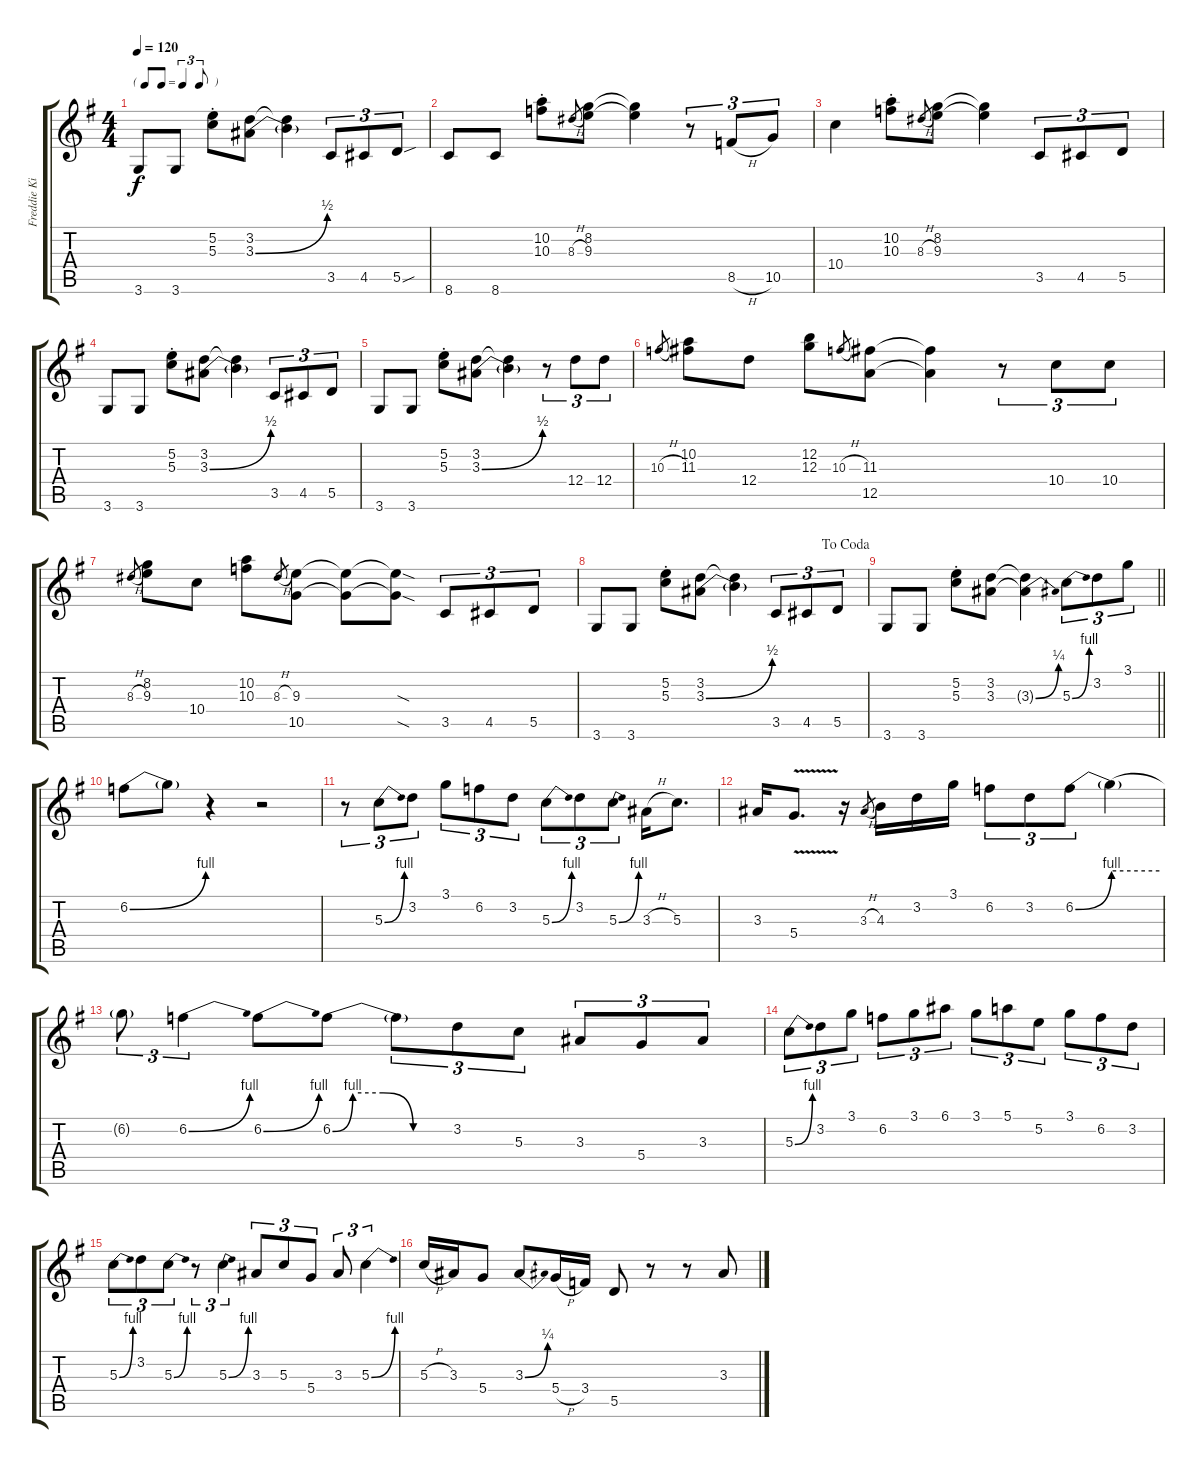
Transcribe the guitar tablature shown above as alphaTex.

\track ("Freddie King - Electric Guitar w/ light " "Freddie Ki") {instrument overdrivenguitar}
\staff {score tabs}
\tuning (E4 B3 G3 D3 A2 E2) {hide}
\ts (4 4)
\tf triplet8th
\tempo 120
\clef g2
\ks g
3.6.8{dy f} 3.6.8 (5.2{st} 5.3{st}).8 (3.2 3.3{be (bend 0 0 60 2)}).8 (3.2{t} 3.3{t}).4 3.5.8{tu (3 2)} 4.5.8{tu (3 2)} 5.5{sou}.8{tu (3 2)} |
8.6.8 8.6.8 (10.2{st} 10.3{st}).8 8.3{h}.8{gr} (8.2 9.3).8 (8.2{t} 9.3{t}).4 r.8{tu (3 2)} 8.5{h}.8{tu (3 2)} 10.5.8{tu (3 2)} |
10.4.4 (10.2{st} 10.3{st}).8 8.3{h}.8{gr} (8.2 9.3).8 (8.2{t} 9.3{t}).4 3.5.8{tu (3 2)} 4.5.8{tu (3 2)} 5.5.8{tu (3 2)} |
3.6.8 3.6.8 (5.2{st} 5.3{st}).8 (3.2 3.3{be (bend 0 0 60 2)}).8 (3.2{t} 3.3{t}).4 3.5.8{tu (3 2)} 4.5.8{tu (3 2)} 5.5.8{tu (3 2)} |
3.6.8 3.6.8 (5.2{st} 5.3{st}).8 (3.2 3.3{be (bend 0 0 60 2)}).8 (3.2{t} 3.3{t}).4 r.8{tu (3 2)} 12.4.8{tu (3 2)} 12.4.8{tu (3 2)} |
10.3{h}.8{gr} (10.2 11.3).8 12.4.8 (12.2 12.3).8 10.3{h}.8{gr} (11.3 12.5).8 (11.3{t} 12.5{t}).4 r.8{tu (3 2)} 10.4.8{tu (3 2)} 10.4.8{tu (3 2)} |
8.3{h}.8{gr} (8.2 9.3).8 10.4.8 (10.2 10.3).8 8.3{h}.8{gr} (9.3 10.5).8 (9.3{t} 10.5{t}).8 (9.3{sod t} 10.5{sod t}).8 3.5.8{tu (3 2)} 4.5.8{tu (3 2)} 5.5.8{tu (3 2)} |
\jump dacoda
3.6.8 3.6.8 (5.2{st} 5.3{st}).8 (3.2 3.3{be (bend 0 0 60 2)}).8 (3.2{t} 3.3{t}).4 3.5.8{tu (3 2)} 4.5.8{tu (3 2)} 5.5.8{tu (3 2)} |
\barLineRight lightlight
3.6.8 3.6.8 (5.2{st} 5.3{st}).8 (3.2 3.3).8 (3.2{t} 3.3{be (bend 0 0 60 1) t}).4 5.3{be (bend 0 0 60 4)}.8{tu (3 2)} 3.2.8{tu (3 2)} 3.1.8{tu (3 2)} |
\section ("" " ")
6.2{be (bend 0 0 60 4)}.8 6.2{t}.8 r.4 r.2 |
r.8{tu (3 2)} 5.3{be (bend 0 0 60 4)}.8{tu (3 2)} 3.2.8{tu (3 2)} 3.1.8{tu (3 2)} 6.2.8{tu (3 2)} 3.2.8{tu (3 2)} 5.3{be (bend 0 0 60 4)}.8{tu (3 2)} 3.2.8{tu (3 2)} 5.3{be (bend 0 0 60 4)}.8{tu (3 2)} 3.3{h}.16 5.3.8{d} |
3.3.16 5.4{v}.8{d} r.16 3.3{h}.8{gr} 4.3.16 3.2.16 3.1.16 6.2.8{tu (3 2)} 3.2.8{tu (3 2)} 6.2{be (bend 0 0 60 4)}.8{tu (3 2)} 6.2{be (hold 0 4 60 4) t}.4 |
6.2{t}.8{tu (3 2)} 6.2{be (bend 0 0 60 4)}.4{tu (3 2)} 6.2{be (bend 0 0 60 4)}.8 6.2{be (custom 0 0 10 4 25 4 40 0 60 0)}.8 6.2{t}.8{tu (3 2)} 3.2.8{tu (3 2)} 5.3.8{tu (3 2)} 3.3.8{tu (3 2)} 5.4.8{tu (3 2)} 3.3.8{tu (3 2)} |
5.3{be (bend 0 0 60 4)}.8{tu (3 2)} 3.2.8{tu (3 2)} 3.1.8{tu (3 2)} 6.2.8{tu (3 2)} 3.1.8{tu (3 2)} 6.1.8{tu (3 2)} 3.1.8{tu (3 2)} 5.1.8{tu (3 2)} 5.2.8{tu (3 2)} 3.1.8{tu (3 2)} 6.2.8{tu (3 2)} 3.2.8{tu (3 2)} |
5.3{be (bend 0 0 60 4)}.8{tu (3 2)} 3.2.8{tu (3 2)} 5.3{be (bend 0 0 60 4)}.8{tu (3 2)} r.8{tu (3 2)} 5.3{be (bend 0 0 60 4)}.4{tu (3 2)} 3.3.8{tu (3 2)} 5.3.8{tu (3 2)} 5.4.8{tu (3 2)} 3.3.8{tu (3 2)} 5.3{be (bend 0 0 60 4)}.4{tu (3 2)} |
5.3{h}.16 3.3.16 5.4.8 3.3{be (bend 0 0 60 1)}.8 5.4{h}.16 3.4.16 5.5.8 r.8 r.8 3.3.8
